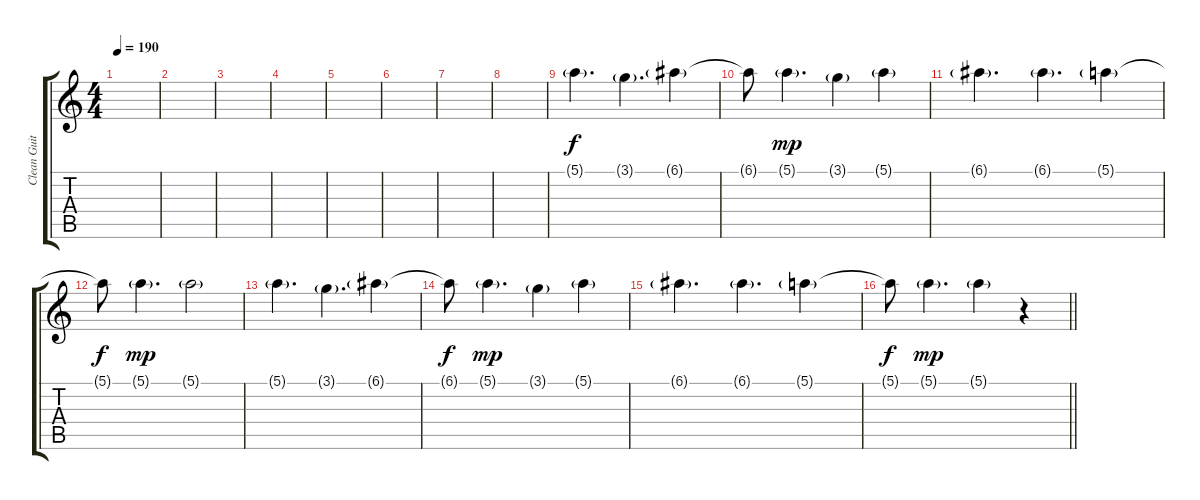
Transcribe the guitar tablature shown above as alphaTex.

\track ("Clean Guitar Backup" "Clean Guit") {instrument electricguitarjazz}
\staff {score tabs}
\tuning (E4 B3 G3 D3 A2 D2) {hide}
\ts (4 4)
\tempo 190
\clef g2
\ks c
|
|
|
|
|
|
|
|
5.1{g}.4{d} 3.1{g}.4{d} 6.1{g}.4 |
6.1{t}.8{dy f} 5.1{g}.4{d dy mp} 3.1{g}.4 5.1{g}.4 |
6.1{g}.4{d} 6.1{g}.4{d} 5.1{g}.4 |
5.1{t}.8{dy f} 5.1{g}.4{d dy mp} 5.1{g}.2 |
5.1{g}.4{d} 3.1{g}.4{d} 6.1{g}.4 |
6.1{t}.8{dy f} 5.1{g}.4{d dy mp} 3.1{g}.4 5.1{g}.4 |
6.1{g}.4{d} 6.1{g}.4{d} 5.1{g}.4 |
\barLineRight lightlight
5.1{t}.8{dy f} 5.1{g}.4{d dy mp} 5.1{g}.4 r.4
